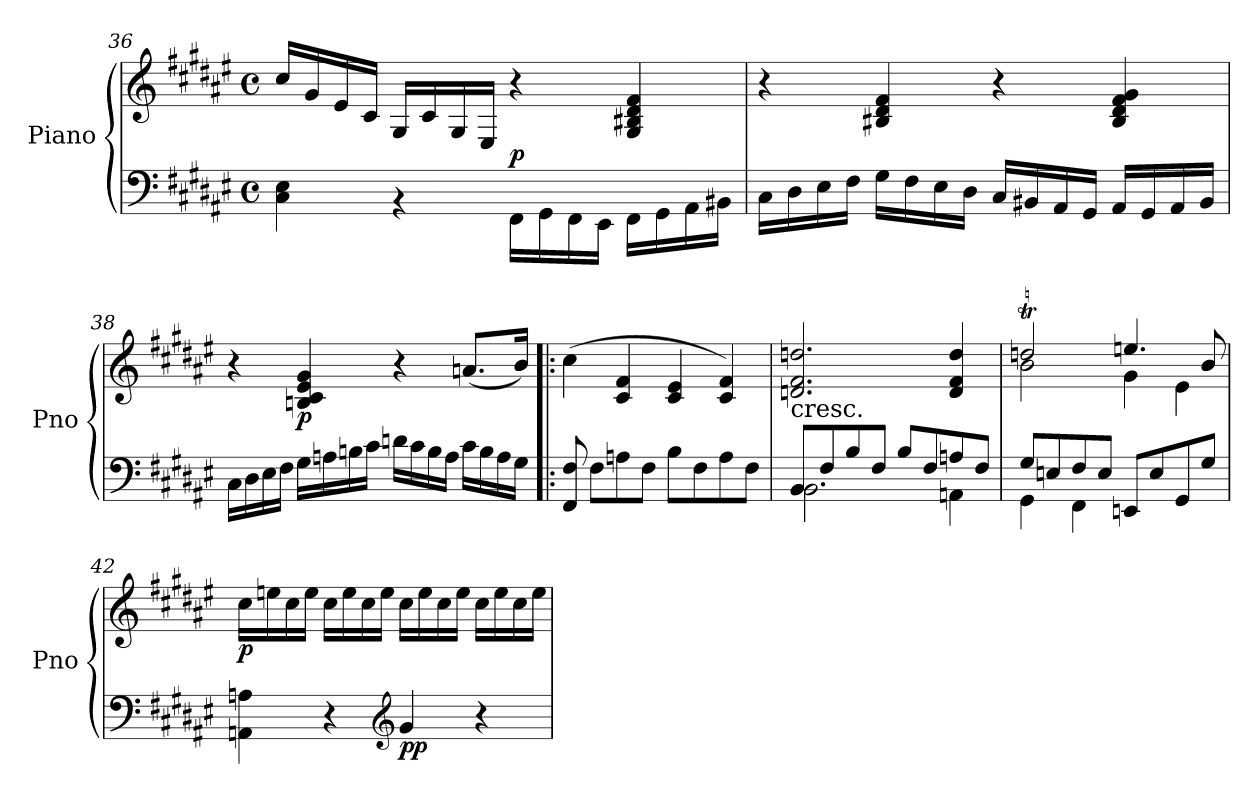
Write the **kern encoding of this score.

**kern	**kern	**dynam
*part1	*part1	*part1
*staff2	*staff1	*staff1/2
*I"Piano	*	*
*I'Pno	*	*
*clefF4	*clefG2	*
*k[f#c#g#d#a#e#]	*k[f#c#g#d#a#e#]	*
*F#:	*F#:	*
*M4/4	*M4/4	*
*met(c)	*met(c)	*
=36	=36	=36
4C#\ 4E#\	16cc#/LL	.
.	16g#/	.
.	16e#/	.
.	16c#/JJ	.
4rBB	16G#/LL	.
.	16c#/	.
.	16G#/	.
.	16E#/JJ	.
!	!	!LO:DY:a=2
16FF#\LL	4r	p
16GG#\	.	.
16FF#\	.	.
16EE#\JJ	.	.
16FF#\LL	4G#/ 4B#X/ 4d#/ 4f#/	.
16GG#\	.	.
16AA#\	.	.
16BB#X\JJ	.	.
=37	=37	=37
16C#\LL	4r	.
16D#\	.	.
16E#\	.	.
16F#\JJ	.	.
16G#\LL	4B#X/ 4d#/ 4f#/	.
16F#\	.	.
16E#\	.	.
16D#\JJ	.	.
16C#/LL	4r	.
16BB#X/	.	.
16AA#/	.	.
16GG#/JJ	.	.
16AA#/LL	4B#/ 4d#/ 4f#/ 4g#/	.
16GG#/	.	.
16AA#/	.	.
16BB#/JJ	.	.
=38	=38	=38
16C#\LL	4r	.
16D#\	.	.
16E#\	.	.
16F#\JJ	.	.
!	!	!LO:DY:b
16G#\LL	4Bn/ 4c#/ 4e#/ 4g#/	p
16An\	.	.
16Bn\	.	.
16c#\JJ	.	.
16dn\LL	4r	.
16c#\	.	.
16B\	.	.
16A\JJ	.	.
16c#\LL	(<8.an/L	.
16B\	.	.
16A\	.	.
16G#\JJ	16b/Jk)	.
=39!|:	=39!|:	=39!|:
8FF#/ 8F#/	(>4cc#\	.
8F#\L	.	.
8An\	4c#/ 4f#/	.
8F#\J	.	.
8B\L	4c#/ 4e#/	.
8F#\	.	.
8A\	4c#/ 4f#/)	.
8F#\J	.	.
=40	=40	=40
*^	*	*
!	!	!LO:TX:b:t=cresc.	!
8BB/L	2.BB\	2.dn/ 2.f#/ 2.ddn/	.
8F#/	.	.	.
8B/	.	.	.
8F#/J	.	.	.
8B/L	.	.	.
8F#/	.	.	.
8An/	4AAn\	4d/ 4f#/ 4dd/	.
8F#/J	.	.	.
=41	=41	=41	=41
*	*	*^	*
8G#/L	4GG#\	2ddnT/	2b\	.
8En/	.	.	.	.
8F#/	4FF#\	.	.	.
8E/J	.	.	.	.
8EEn/L	2ryy	4.een/	4g#\	.
8E/	.	.	.	.
8GG#/	.	.	4e#\	.
8G#/J	.	8b/	.	.
*v	*v	*	*	*
*	*v	*v	*
=42	=42	=42
!	!	!LO:DY:b
4AAn\ 4An\	16cc#\LL	p
.	16een\	.
.	16cc#\	.
.	16ee\JJ	.
4r	16cc#\LL	.
.	16ee\	.
.	16cc#\	.
.	16ee\JJ	.
*clefG2	*	*
!	!	!LO:DY:b=2
4g#/	16cc#\LL	pp
.	16ee\	.
.	16cc#\	.
.	16ee\JJ	.
4r	16cc#\LL	.
.	16ee\	.
.	16cc#\	.
.	16ee\JJ	.
=	=	=
*-	*-	*-
